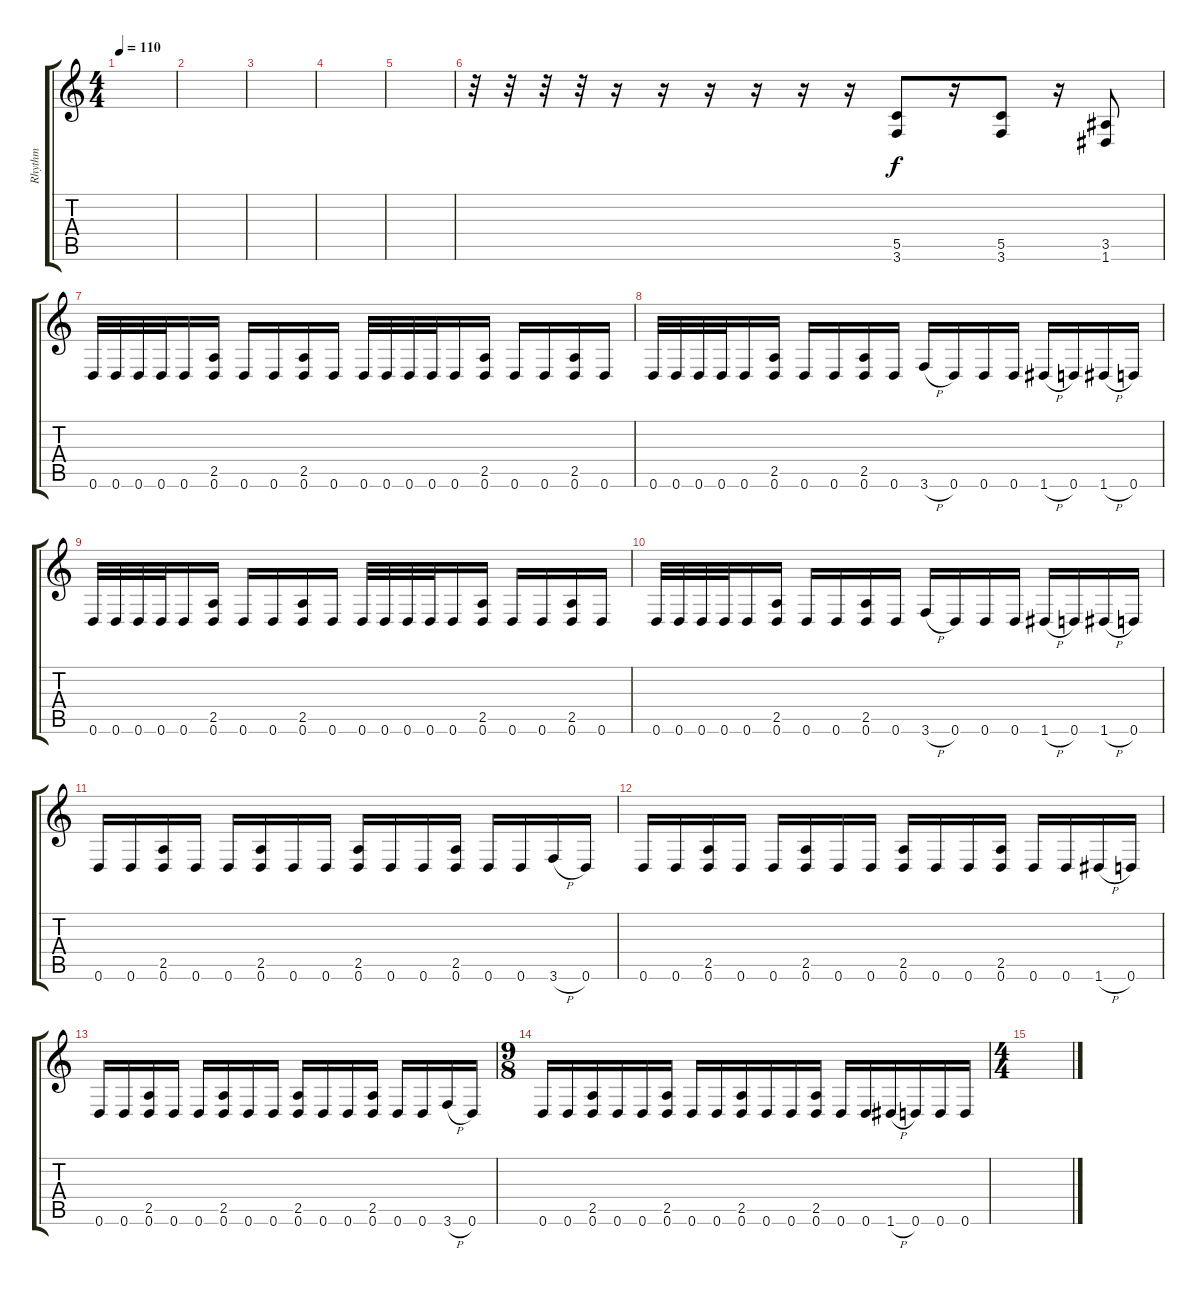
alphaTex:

\track ("Rhythm" "Rhythm") {instrument distortionguitar}
\staff {score tabs}
\tuning (D4 A3 F3 C3 G2 D2) {hide}
\ts (4 4)
\tempo 110
\clef g2
\ks c
|
|
|
|
|
r.32 r.32 r.32 r.32 r.16 r.16 r.16 r.16 r.16 r.16 (5.5 3.6).8 r.16 (5.5 3.6).8 r.16 (3.5 1.6).8 |
0.6.32 0.6.32 0.6.32 0.6.32 0.6.16 (2.5 0.6).16 0.6.16 0.6.16 (2.5 0.6).16 0.6.16 0.6.32 0.6.32 0.6.32 0.6.32 0.6.16 (2.5 0.6).16 0.6.16 0.6.16 (2.5 0.6).16 0.6.16 |
0.6.32 0.6.32 0.6.32 0.6.32 0.6.16 (2.5 0.6).16 0.6.16 0.6.16 (2.5 0.6).16 0.6.16 3.6{h}.16 0.6.16 0.6.16 0.6.16 1.6{h}.16 0.6.16 1.6{h}.16 0.6.16 |
0.6.32 0.6.32 0.6.32 0.6.32 0.6.16 (2.5 0.6).16 0.6.16 0.6.16 (2.5 0.6).16 0.6.16 0.6.32 0.6.32 0.6.32 0.6.32 0.6.16 (2.5 0.6).16 0.6.16 0.6.16 (2.5 0.6).16 0.6.16 |
0.6.32 0.6.32 0.6.32 0.6.32 0.6.16 (2.5 0.6).16 0.6.16 0.6.16 (2.5 0.6).16 0.6.16 3.6{h}.16 0.6.16 0.6.16 0.6.16 1.6{h}.16 0.6.16 1.6{h}.16 0.6.16 |
0.6.16 0.6.16 (2.5 0.6).16 0.6.16 0.6.16 (2.5 0.6).16 0.6.16 0.6.16 (2.5 0.6).16 0.6.16 0.6.16 (2.5 0.6).16 0.6.16 0.6.16 3.6{h}.16 0.6.16 |
0.6.16 0.6.16 (2.5 0.6).16 0.6.16 0.6.16 (2.5 0.6).16 0.6.16 0.6.16 (2.5 0.6).16 0.6.16 0.6.16 (2.5 0.6).16 0.6.16 0.6.16 1.6{h}.16 0.6.16 |
0.6.16 0.6.16 (2.5 0.6).16 0.6.16 0.6.16 (2.5 0.6).16 0.6.16 0.6.16 (2.5 0.6).16 0.6.16 0.6.16 (2.5 0.6).16 0.6.16 0.6.16 3.6{h}.16 0.6.16 |
\ts (9 8)
0.6.16 0.6.16 (2.5 0.6).16 0.6.16 0.6.16 (2.5 0.6).16 0.6.16 0.6.16 (2.5 0.6).16 0.6.16 0.6.16 (2.5 0.6).16 0.6.16 0.6.16 1.6{h}.16 0.6.16 0.6.16 0.6.16 |
\ts (4 4)
